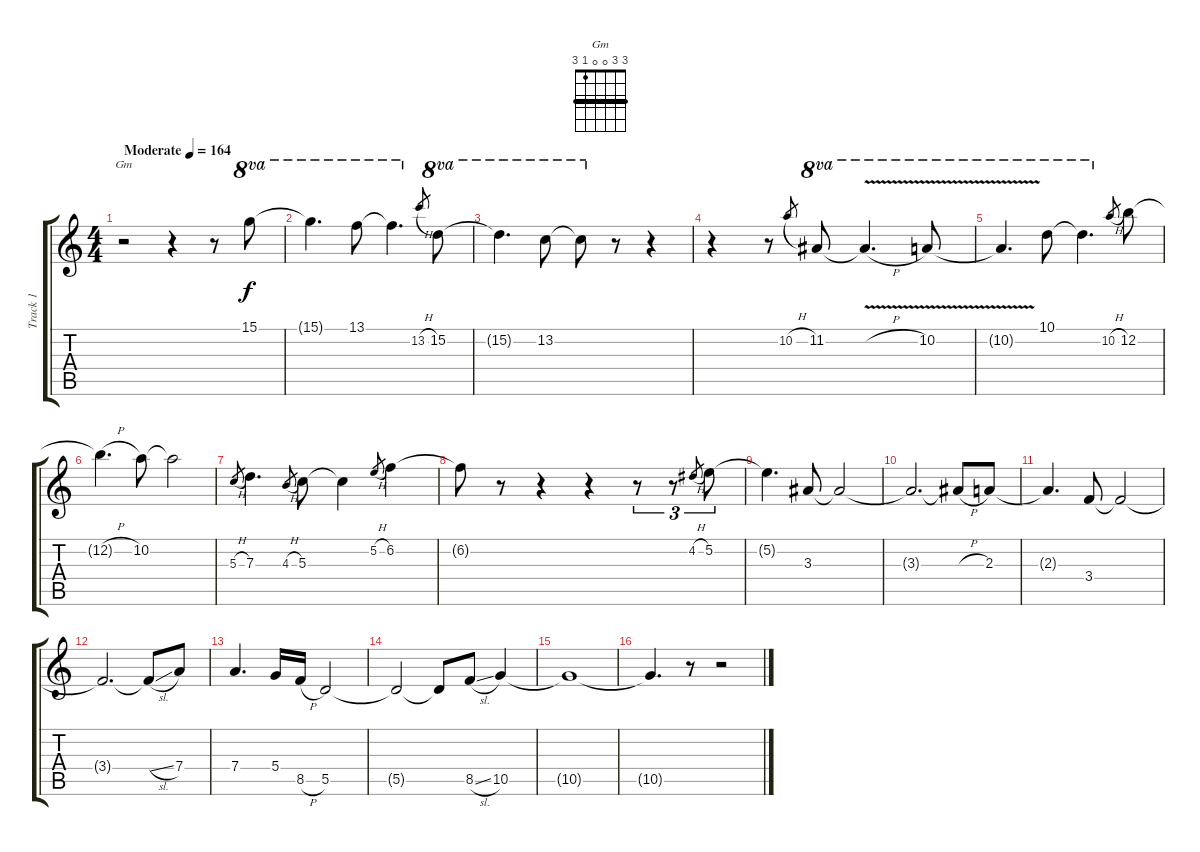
\track ("Track 1" "Track 1") {instrument distortionguitar}
\staff {score tabs}
\tuning (E4 B3 G3 D3 A2 E2) {hide}
\chord ("Gm" 3 3 0 0 1 3) {barre 3}
\ts (4 4)
\tempo (164 "Moderate")
\clef g2
\ks c
r.2{ch "Gm" dy f instrument distortionguitar} r.4 r.8 15.1.8{ot 8va} |
15.1{t}.4{d ot 8va} 13.1.8{ot 8va} 13.1{t}.4{d ot 8va} 13.2{h}.8{gr} 15.2.8{ot 8va} |
15.2{t}.4{d ot 8va} 13.2.8{ot 8va} 13.2{t}.8{ot 8va} r.8 r.4 |
r.4 r.8 10.2{h}.8{gr} 11.2.8{ot 8va} 11.2{v h t}.4{d ot 8va} 10.2{v}.8{ot 8va} |
10.2{t}.4{d ot 8va} 10.1.8{ot 8va} 10.1{t}.4{d ot 8va} 10.2{h}.8{gr} 12.2.8 |
12.2{h t}.4{d} 10.2.8 10.2{t}.2 |
5.3{h}.8{gr} 7.3.4{d} 4.3{h}.8{gr} 5.3.8 5.3{t}.4 5.2{h}.8{gr} 6.2.4 |
6.2{t}.8 r.8 r.4 r.4 r.8{tu (3 2)} r.8{tu (3 2)} 4.2{h}.8{gr} 5.2.8{tu (3 2)} |
5.2{t}.4{d} 3.3.8 3.3{t}.2 |
3.3{t}.2{d} 3.3{h t}.8 2.3.8 |
2.3{t}.4{d} 3.4.8 3.4{t}.2 |
3.4{t}.2{d} 3.4{sl t}.8 7.4.8 |
7.4.4{d} 5.4.16 8.5{h}.16 5.5.2 |
5.5{t}.2 5.5{t}.8 8.5{sl}.8 10.5.4 |
10.5{t}.1 |
10.5{t}.4{d} r.8 r.2
